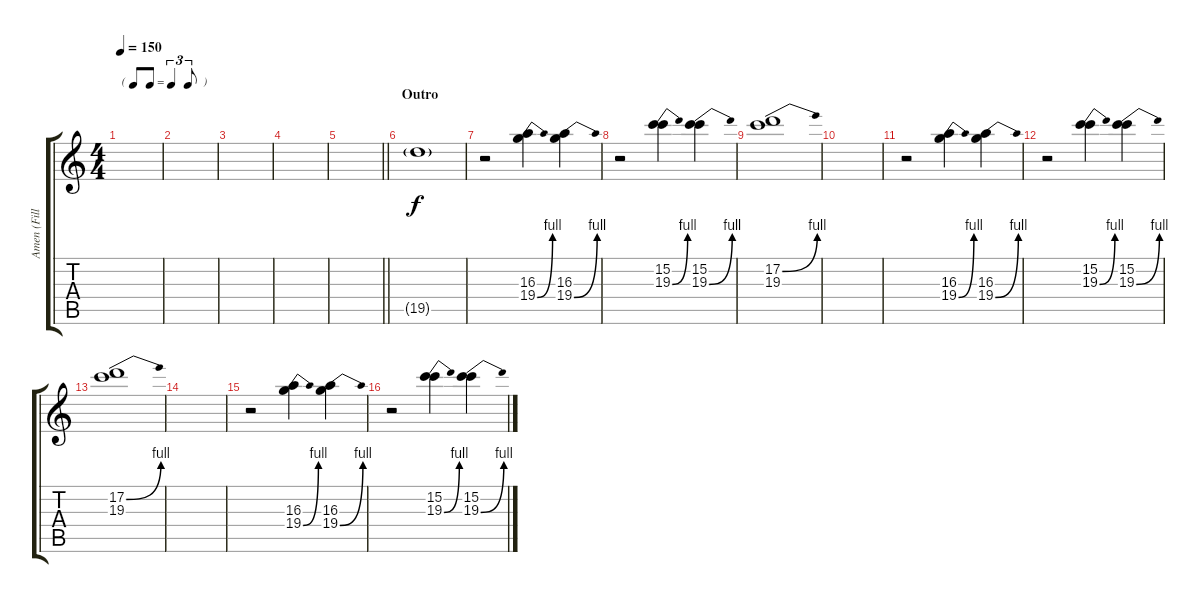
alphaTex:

\track ("Amen (Fill Guitar)" "Amen (Fill") {instrument distortionguitar}
\staff {score tabs}
\tuning (D4 A3 F3 C3 G2 D2) {hide}
\ts (4 4)
\tf triplet8th
\tempo 150
\clef g2
\ks c
|
|
|
|
\barLineRight lightlight
|
\section ("" "Outro")
19.5{g}.1 |
r.2{volume 12} (16.3 19.4{be (bend 0 0 60 4)}).4{dy f} (16.3 19.4{be (bend 0 0 60 4)}).4 |
r.2 (15.2 19.3{be (bend 0 0 60 4)}).4 (15.2 19.3{be (bend 0 0 60 4)}).4 |
(17.2{be (bend 0 0 60 4)} 19.3).1 |
|
r.2 (16.3 19.4{be (bend 0 0 60 4)}).4 (16.3 19.4{be (bend 0 0 60 4)}).4 |
r.2 (15.2 19.3{be (bend 0 0 60 4)}).4 (15.2 19.3{be (bend 0 0 60 4)}).4 |
(17.2{be (bend 0 0 60 4)} 19.3).1 |
|
r.2 (16.3 19.4{be (bend 0 0 60 4)}).4 (16.3 19.4{be (bend 0 0 60 4)}).4 |
r.2 (15.2 19.3{be (bend 0 0 60 4)}).4 (15.2 19.3{be (bend 0 0 60 4)}).4
